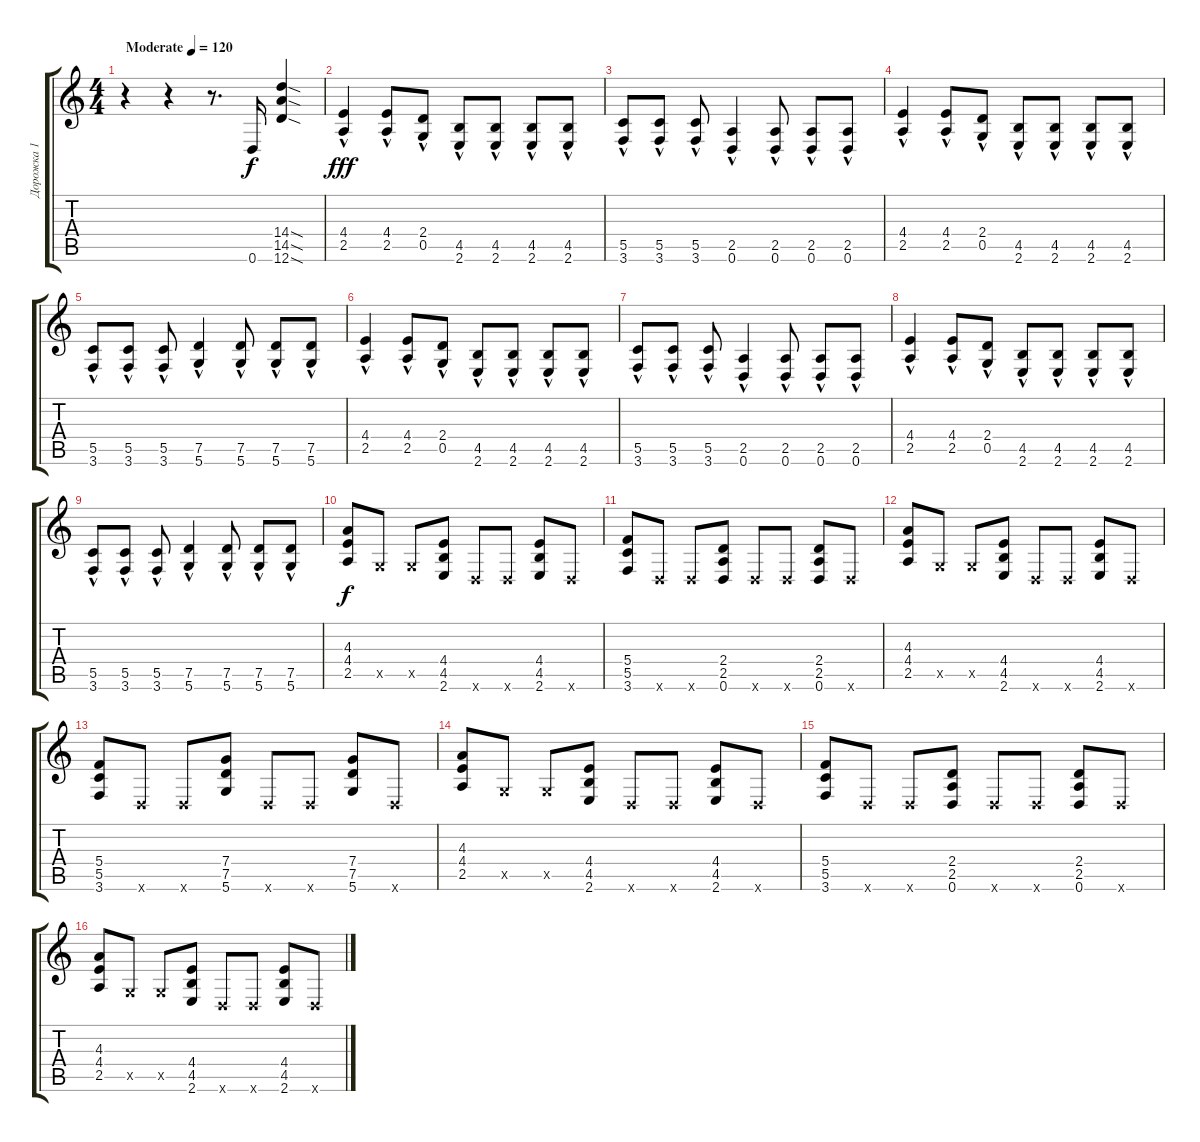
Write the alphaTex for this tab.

\track ("Дорожка 1" "Дорожка 1") {instrument distortionguitar}
\staff {score tabs}
\tuning (D4 A3 F3 C3 G2 D2) {hide}
\ts (4 4)
\tempo (120 "Moderate")
\clef g2
\ks c
r.4{dy f instrument distortionguitar} r.4 r.8{d} 0.6.16 (14.4{sod} 14.5{sod} 12.6{sod}).4 |
(4.4{hac} 2.5{hac}).4{dy fff} (4.4{hac} 2.5{hac}).8 (2.4{hac} 0.5{hac}).8 (4.5{hac} 2.6{hac}).8 (4.5{hac} 2.6{hac}).8 (4.5{hac} 2.6{hac}).8 (4.5{hac} 2.6{hac}).8 |
(5.5{hac} 3.6{hac}).8 (5.5{hac} 3.6{hac}).8 (5.5{hac} 3.6{hac}).8 (2.5{hac} 0.6{hac}).4 (2.5{hac} 0.6{hac}).8 (2.5{hac} 0.6{hac}).8 (2.5{hac} 0.6{hac}).8 |
(4.4{hac} 2.5{hac}).4 (4.4{hac} 2.5{hac}).8 (2.4{hac} 0.5{hac}).8 (4.5{hac} 2.6{hac}).8 (4.5{hac} 2.6{hac}).8 (4.5{hac} 2.6{hac}).8 (4.5{hac} 2.6{hac}).8 |
(5.5{hac} 3.6{hac}).8 (5.5{hac} 3.6{hac}).8 (5.5{hac} 3.6{hac}).8 (7.5{hac} 5.6{hac}).4 (7.5{hac} 5.6{hac}).8 (7.5{hac} 5.6{hac}).8 (7.5{hac} 5.6{hac}).8 |
(4.4{hac} 2.5{hac}).4 (4.4{hac} 2.5{hac}).8 (2.4{hac} 0.5{hac}).8 (4.5{hac} 2.6{hac}).8 (4.5{hac} 2.6{hac}).8 (4.5{hac} 2.6{hac}).8 (4.5{hac} 2.6{hac}).8 |
(5.5{hac} 3.6{hac}).8 (5.5{hac} 3.6{hac}).8 (5.5{hac} 3.6{hac}).8 (2.5{hac} 0.6{hac}).4 (2.5{hac} 0.6{hac}).8 (2.5{hac} 0.6{hac}).8 (2.5{hac} 0.6{hac}).8 |
(4.4{hac} 2.5{hac}).4 (4.4{hac} 2.5{hac}).8 (2.4{hac} 0.5{hac}).8 (4.5{hac} 2.6{hac}).8 (4.5{hac} 2.6{hac}).8 (4.5{hac} 2.6{hac}).8 (4.5{hac} 2.6{hac}).8 |
(5.5{hac} 3.6{hac}).8 (5.5{hac} 3.6{hac}).8 (5.5{hac} 3.6{hac}).8 (7.5{hac} 5.6{hac}).4 (7.5{hac} 5.6{hac}).8 (7.5{hac} 5.6{hac}).8 (7.5{hac} 5.6{hac}).8 |
(4.3 4.4 2.5).8{dy f} 0.5{x}.8 0.5{x}.8 (4.4 4.5 2.6).8 0.6{x}.8 0.6{x}.8 (4.4 4.5 2.6).8 0.6{x}.8 |
(5.4 5.5 3.6).8 0.6{x}.8 0.6{x}.8 (2.4 2.5 0.6).8 0.6{x}.8 0.6{x}.8 (2.4 2.5 0.6).8 0.6{x}.8 |
(4.3 4.4 2.5).8 0.5{x}.8 0.5{x}.8 (4.4 4.5 2.6).8 0.6{x}.8 0.6{x}.8 (4.4 4.5 2.6).8 0.6{x}.8 |
(5.4 5.5 3.6).8 0.6{x}.8 0.6{x}.8 (7.4 7.5 5.6).8 0.6{x}.8 0.6{x}.8 (7.4 7.5 5.6).8 0.6{x}.8 |
(4.3 4.4 2.5).8 0.5{x}.8 0.5{x}.8 (4.4 4.5 2.6).8 0.6{x}.8 0.6{x}.8 (4.4 4.5 2.6).8 0.6{x}.8 |
(5.4 5.5 3.6).8 0.6{x}.8 0.6{x}.8 (2.4 2.5 0.6).8 0.6{x}.8 0.6{x}.8 (2.4 2.5 0.6).8 0.6{x}.8 |
(4.3 4.4 2.5).8 0.5{x}.8 0.5{x}.8 (4.4 4.5 2.6).8 0.6{x}.8 0.6{x}.8 (4.4 4.5 2.6).8 0.6{x}.8
